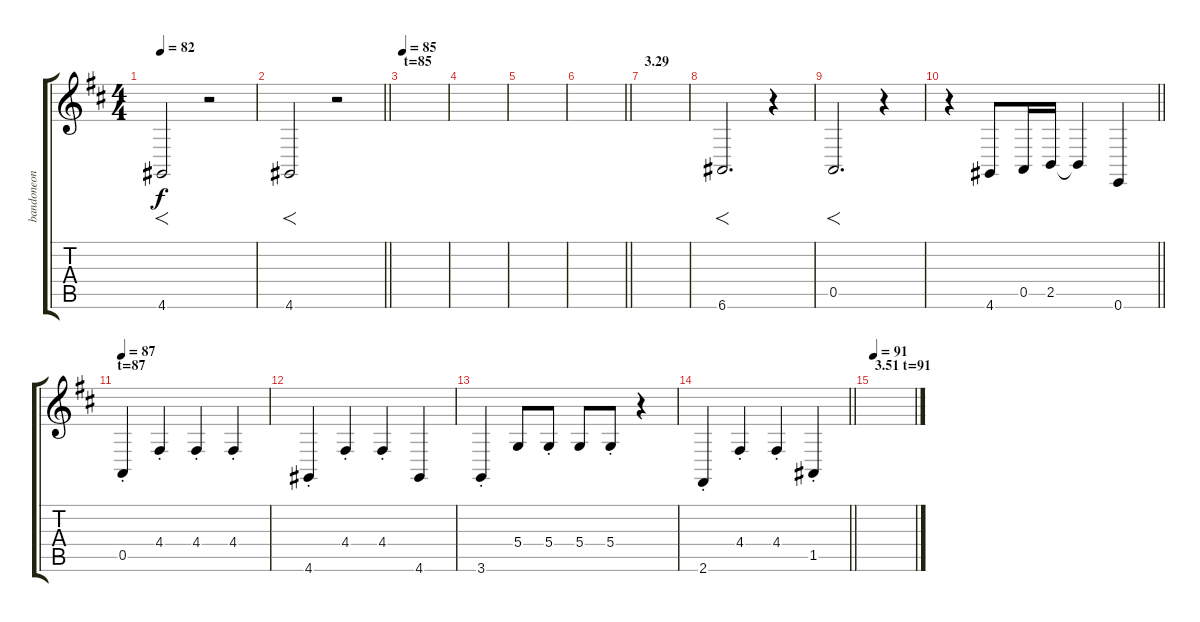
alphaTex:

\track ("bandoneon 4" "bandoneon ") {instrument tangoaccordion}
\staff {score tabs}
\tuning (E4 B3 G3 D3 A2 E2) {hide}
\ts (4 4)
\tempo 82
\clef g2
\ks d
4.6.2{f dy f} r.2 |
\barLineRight lightlight
4.6.2{f} r.2 |
\section ("" "t=85")
\tempo 85
|
|
|
\barLineRight lightlight
|
\section ("" "3.29")
|
6.6.2{f d} r.4 |
0.5.2{f d} r.4 |
\barLineRight lightlight
r.4 4.6.8 0.5.16 2.5.16 2.5{t}.4 0.6.4 |
\section ("" "t=87")
\tempo 87
0.5{st}.4 4.4{st}.4 4.4{st}.4 4.4{st}.4 |
4.6{st}.4 4.4{st}.4 4.4{st}.4 4.6.4 |
3.6{st}.4 5.4.8 5.4{st}.8 5.4.8 5.4{st}.8 r.4 |
\barLineRight lightlight
2.6{st}.4 4.4{st}.4 4.4{st}.4 1.5{st}.4 |
\section ("" "3.51 t=91")
\tempo 91
